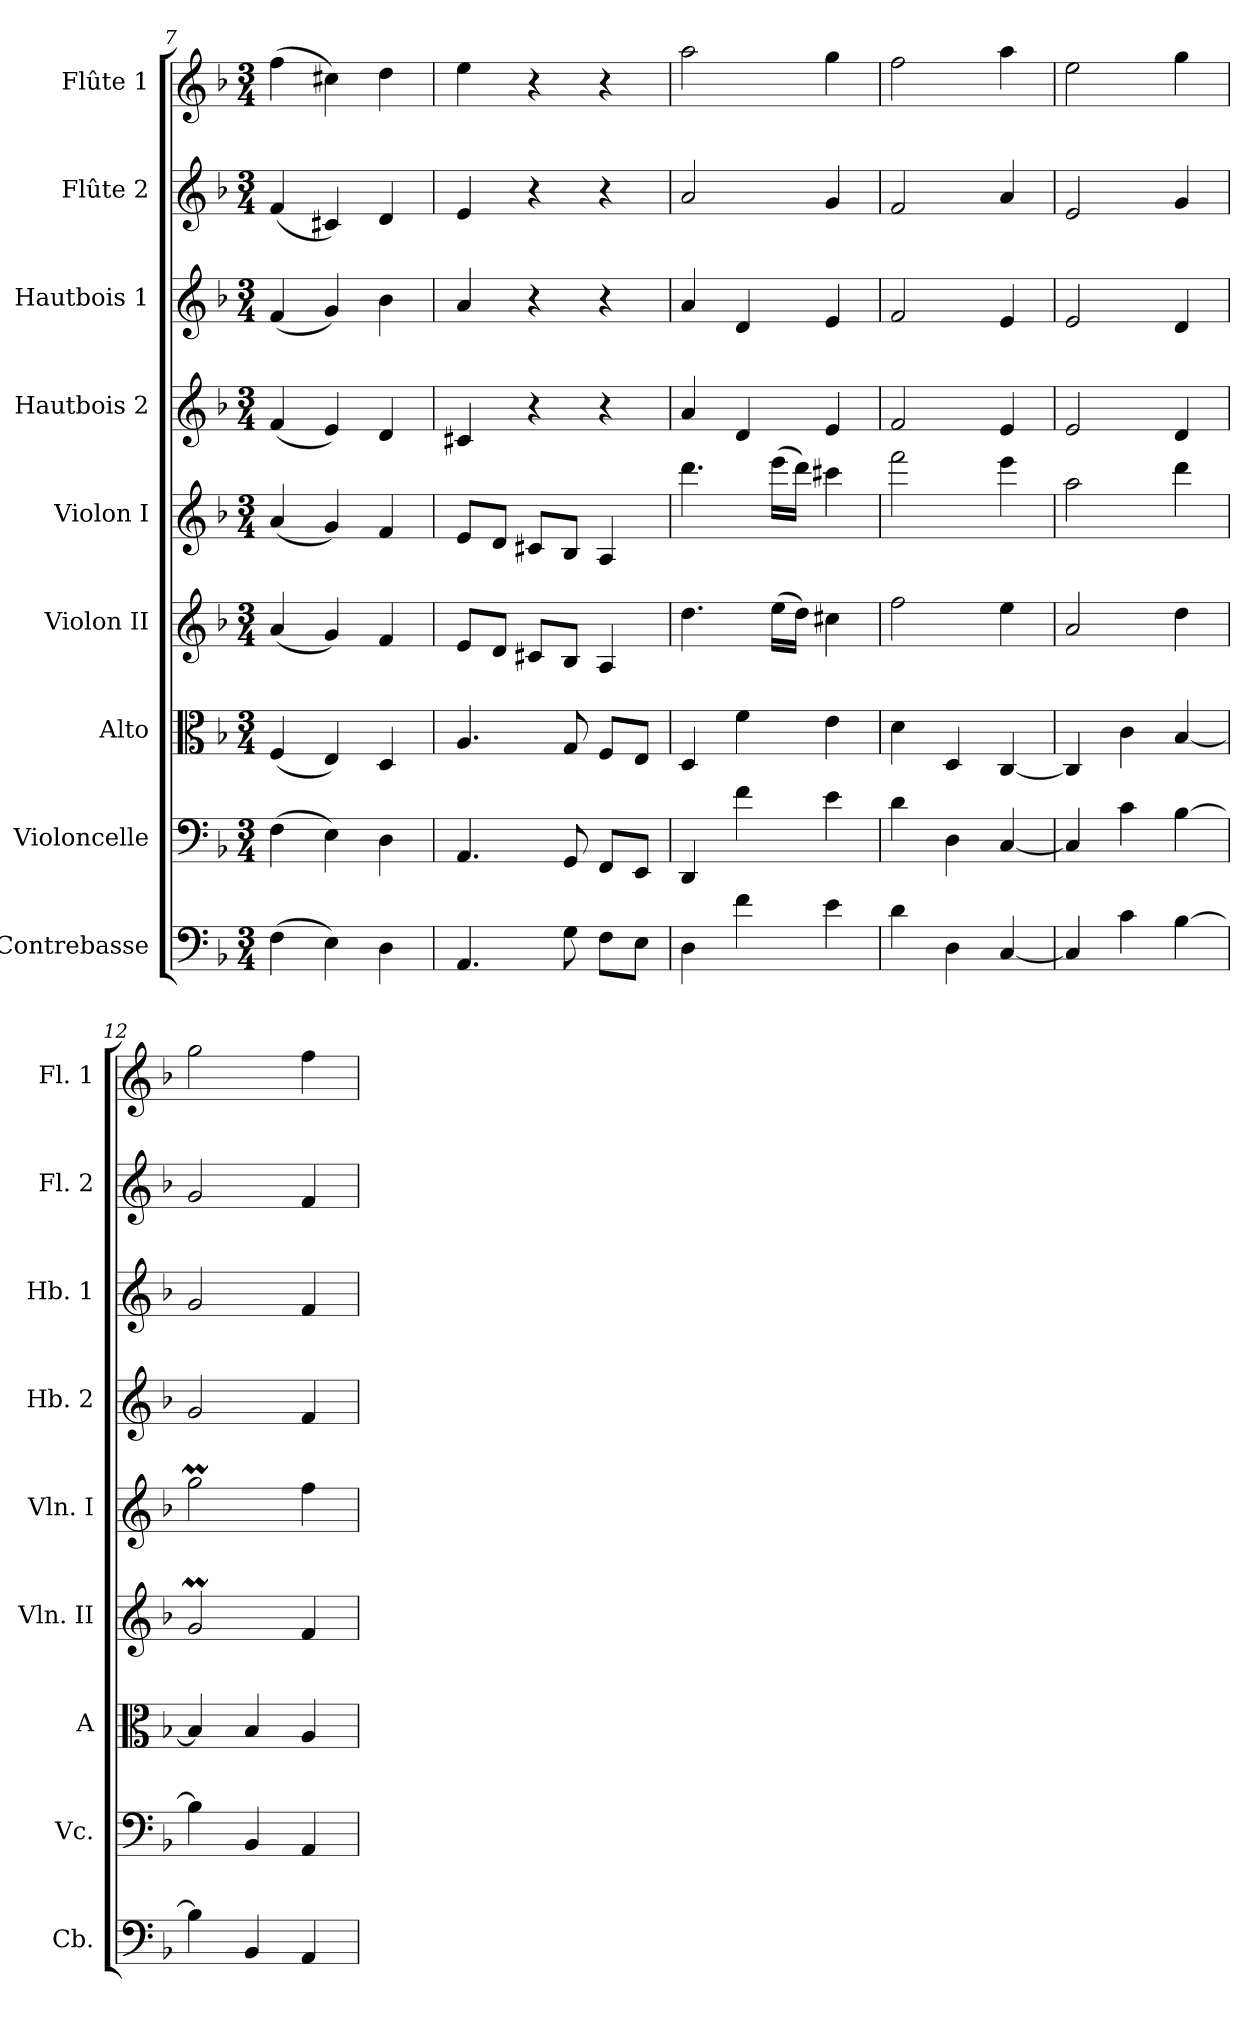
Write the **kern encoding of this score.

**kern	**kern	**kern	**kern	**kern	**kern	**kern	**kern	**kern
*part9	*part8	*part7	*part6	*part5	*part4	*part3	*part2	*part1
*staff9	*staff8	*staff7	*staff6	*staff5	*staff4	*staff3	*staff2	*staff1
*I"Contrebasse	*I"Violoncelle	*I"Alto	*I"Violon II	*I"Violon I	*I"Hautbois 2	*I"Hautbois 1	*I"Flûte 2	*I"Flûte 1
*I'Cb.	*I'Vc.	*I'A	*I'Vln. II	*I'Vln. I	*I'Hb. 2	*I'Hb. 1	*I'Fl. 2	*I'Fl. 1
*clefF4	*clefF4	*clefC3	*clefG2	*clefG2	*clefG2	*clefG2	*clefG2	*clefG2
*ITrd7c12	*	*	*	*	*	*	*	*
*k[b-]	*k[b-]	*k[b-]	*k[b-]	*k[b-]	*k[b-]	*k[b-]	*k[b-]	*k[b-]
*d:	*d:	*d:	*d:	*d:	*d:	*d:	*d:	*d:
*M3/4	*M3/4	*M3/4	*M3/4	*M3/4	*M3/4	*M3/4	*M3/4	*M3/4
=7	=7	=7	=7	=7	=7	=7	=7	=7
(>4FF\	(>4F\	(<4F/	(<4a/	(<4a/	(<4f/	(<4f/	(<4f/	(>4ff\
4EE\)	4E\)	4E/)	4g/)	4g/)	4e/)	4g/)	4c#X/)	4cc#X\)
4DD\	4D\	4D/	4f/	4f/	4d/	4b-\	4d/	4dd\
=8	=8	=8	=8	=8	=8	=8	=8	=8
4.AAA/	4.AA/	4.A/	8e/L	8e/L	4c#X/	4a/	4e/	4ee\
.	.	.	8d/J	8d/J	.	.	.	.
.	.	.	8c#X/L	8c#X/L	4r	4r	4r	4r
8GG\	8GG/	8G/	8B-/J	8B-/J	.	.	.	.
8FF\L	8FF/L	8F/L	4A/	4A/	4r	4r	4r	4r
8EE\J	8EE/J	8E/J	.	.	.	.	.	.
!!LO:PB:g=z
=9	=9	=9	=9	=9	=9	=9	=9	=9
4DD\	4DD/	4D/	4.dd\	4.ddd\	4a/	4a/	2a/	2aa\
4F\	4f\	4f\	.	.	4d/	4d/	.	.
.	.	.	(>16ee\LL	(>16eee\LL	.	.	.	.
.	.	.	16dd\JJ)	16ddd\JJ)	.	.	.	.
4E\	4e\	4e\	4cc#X\	4ccc#X\	4e/	4e/	4g/	4gg\
=10	=10	=10	=10	=10	=10	=10	=10	=10
4D\	4d\	4d\	2ff\	2fff\	2f/	2f/	2f/	2ff\
4DD\	4D\	4D/	.	.	.	.	.	.
[4CC/	[4C/	[4C/	4ee\	4eee\	4e/	4e/	4a/	4aa\
=11	=11	=11	=11	=11	=11	=11	=11	=11
4CC/]	4C/]	4C/]	2a/	2aa\	2e/	2e/	2e/	2ee\
4C\	4c\	4c\	.	.	.	.	.	.
[4BB-\	[4B-\	[4B-/	4dd\	4ddd\	4d/	4d/	4g/	4gg\
=12	=12	=12	=12	=12	=12	=12	=12	=12
4BB-\]	4B-\]	4B-/]	2gM/	2ggM\	2g/	2g/	2g/	2gg\
4BBB-/	4BB-/	4B-/	.	.	.	.	.	.
4AAA/	4AA/	4A/	4f/	4ff\	4f/	4f/	4f/	4ff\
=	=	=	=	=	=	=	=	=
*-	*-	*-	*-	*-	*-	*-	*-	*-
